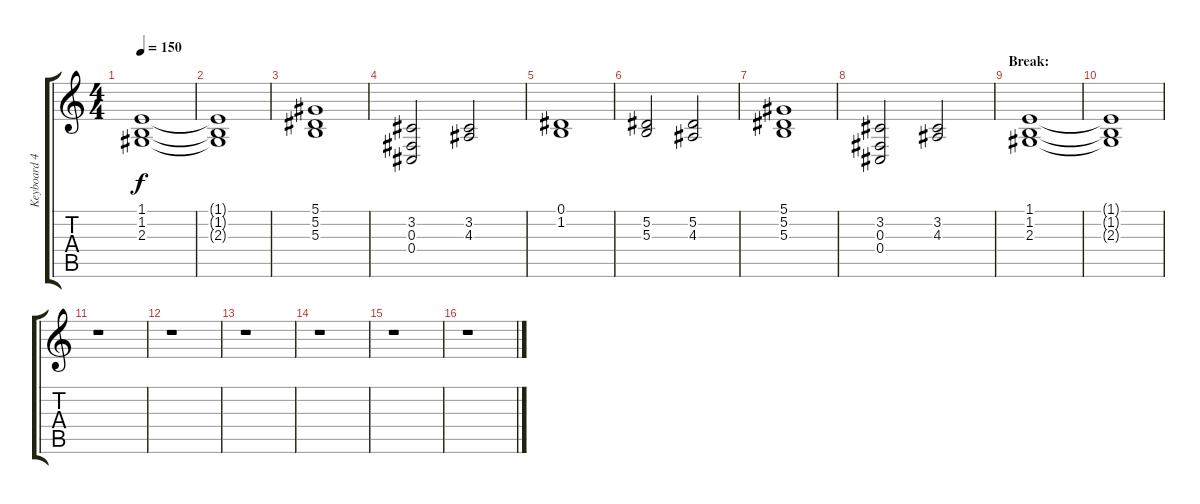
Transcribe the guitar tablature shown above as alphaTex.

\track ("Keyboard 4" "Keyboard 4") {instrument choiraahs}
\staff {score tabs}
\tuning (Eb4 Bb3 Gb3 Db3 Ab2 Eb2) {hide}
\ts (4 4)
\tempo 150
\clef g2
\ks c
(1.1 1.2 2.3).1{dy f} |
(1.1{t} 1.2{t} 2.3{t}).1 |
(5.1 5.2 5.3).1 |
(3.2 0.3 0.4).2 (3.2 4.3).2 |
(0.1 1.2).1 |
(5.2 5.3).2 (5.2 4.3).2 |
(5.1 5.2 5.3).1 |
(3.2 0.3 0.4).2 (3.2 4.3).2 |
\section ("" "Break:")
(1.1 1.2 2.3).1 |
(1.1{t} 1.2{t} 2.3{t}).1 |
r.1 |
r.1 |
r.1 |
r.1 |
r.1 |
r.1
